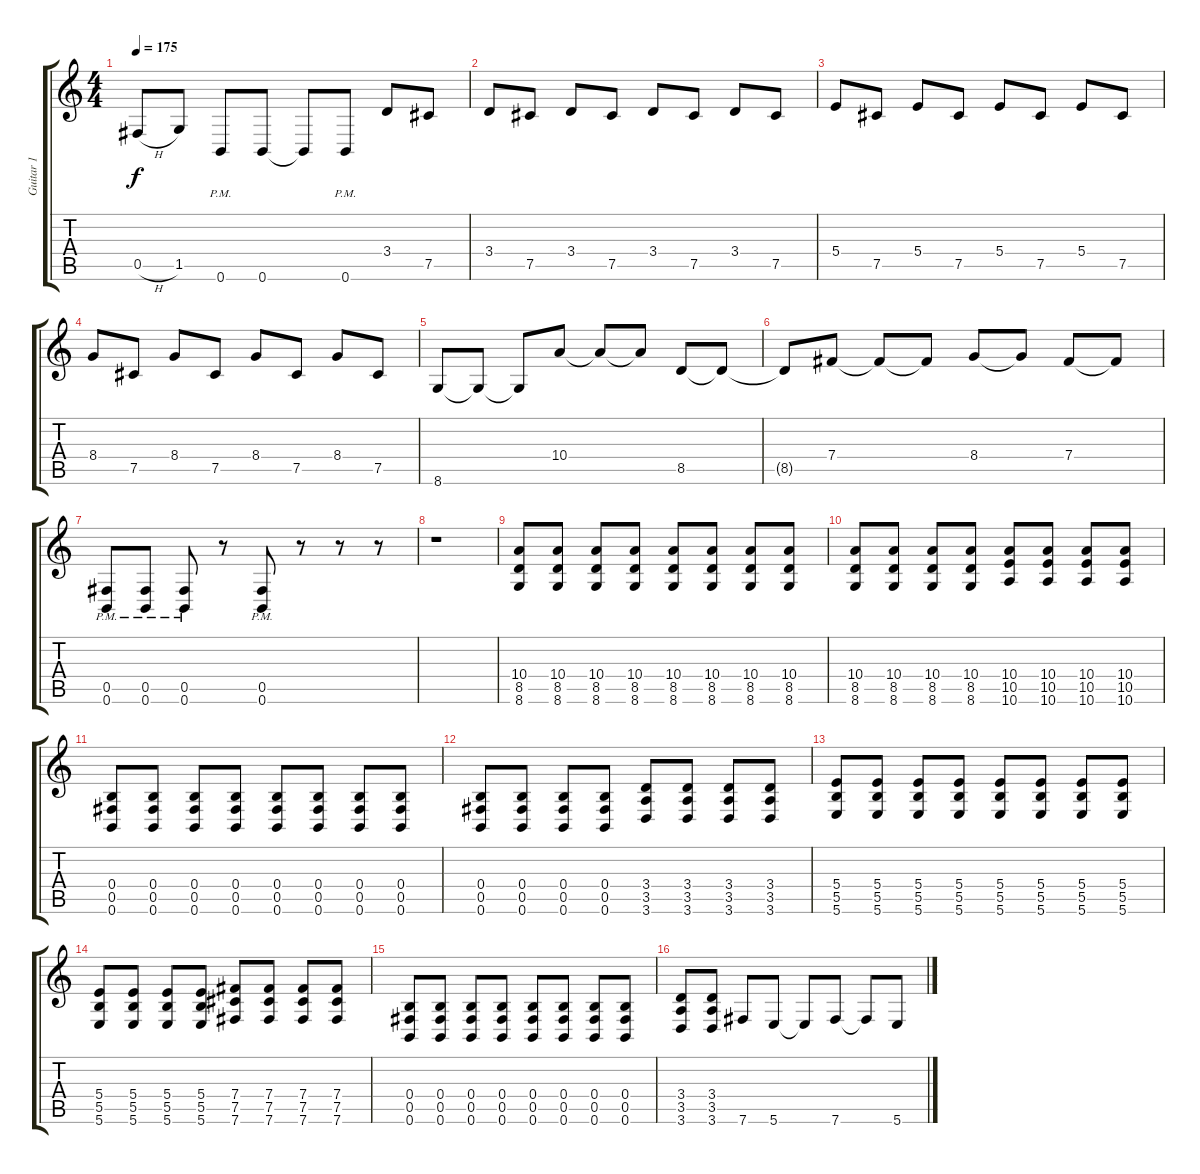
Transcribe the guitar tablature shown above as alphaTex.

\track ("Guitar 1" "Guitar 1") {instrument distortionguitar}
\staff {score tabs}
\tuning (Db4 Ab3 E3 B2 Gb2 B1) {hide}
\ts (4 4)
\tempo 175
\clef g2
\ks c
0.5{h}.8{dy f} 1.5.8 0.6{pm}.8 0.6.8 0.6{t}.8 0.6{pm}.8 3.4.8 7.5.8 |
3.4.8 7.5.8 3.4.8 7.5.8 3.4.8 7.5.8 3.4.8 7.5.8 |
5.4.8 7.5.8 5.4.8 7.5.8 5.4.8 7.5.8 5.4.8 7.5.8 |
8.4.8 7.5.8 8.4.8 7.5.8 8.4.8 7.5.8 8.4.8 7.5.8 |
8.6.8 8.6{t}.8 8.6{t}.8 10.4.8 10.4{t}.8 10.4{t}.8 8.5.8 8.5{t}.8 |
8.5{t}.8 7.4.8 7.4{t}.8 7.4{t}.8 8.4.8 8.4{t}.8 7.4.8 7.4{t}.8 |
(0.5{pm} 0.6{pm}).8 (0.5{pm} 0.6{pm}).8 (0.5{pm} 0.6{pm}).8 r.8 (0.5{pm} 0.6{pm}).8 r.8 r.8 r.8 |
r.1 |
(10.4 8.5 8.6).8 (10.4 8.5 8.6).8 (10.4 8.5 8.6).8 (10.4 8.5 8.6).8 (10.4 8.5 8.6).8 (10.4 8.5 8.6).8 (10.4 8.5 8.6).8 (10.4 8.5 8.6).8 |
(10.4 8.5 8.6).8 (10.4 8.5 8.6).8 (10.4 8.5 8.6).8 (10.4 8.5 8.6).8 (10.4 10.5 10.6).8 (10.4 10.5 10.6).8 (10.4 10.5 10.6).8 (10.4 10.5 10.6).8 |
(0.4 0.5 0.6).8 (0.4 0.5 0.6).8 (0.4 0.5 0.6).8 (0.4 0.5 0.6).8 (0.4 0.5 0.6).8 (0.4 0.5 0.6).8 (0.4 0.5 0.6).8 (0.4 0.5 0.6).8 |
(0.4 0.5 0.6).8 (0.4 0.5 0.6).8 (0.4 0.5 0.6).8 (0.4 0.5 0.6).8 (3.4 3.5 3.6).8 (3.4 3.5 3.6).8 (3.4 3.5 3.6).8 (3.4 3.5 3.6).8 |
(5.4 5.5 5.6).8 (5.4 5.5 5.6).8 (5.4 5.5 5.6).8 (5.4 5.5 5.6).8 (5.4 5.5 5.6).8 (5.4 5.5 5.6).8 (5.4 5.5 5.6).8 (5.4 5.5 5.6).8 |
(5.4 5.5 5.6).8 (5.4 5.5 5.6).8 (5.4 5.5 5.6).8 (5.4 5.5 5.6).8 (7.4 7.5 7.6).8 (7.4 7.5 7.6).8 (7.4 7.5 7.6).8 (7.4 7.5 7.6).8 |
(0.4 0.5 0.6).8 (0.4 0.5 0.6).8 (0.4 0.5 0.6).8 (0.4 0.5 0.6).8 (0.4 0.5 0.6).8 (0.4 0.5 0.6).8 (0.4 0.5 0.6).8 (0.4 0.5 0.6).8 |
(3.4 3.5 3.6).8 (3.4 3.5 3.6).8 7.6.8 5.6.8 5.6{t}.8 7.6.8 7.6{t}.8 5.6.8
